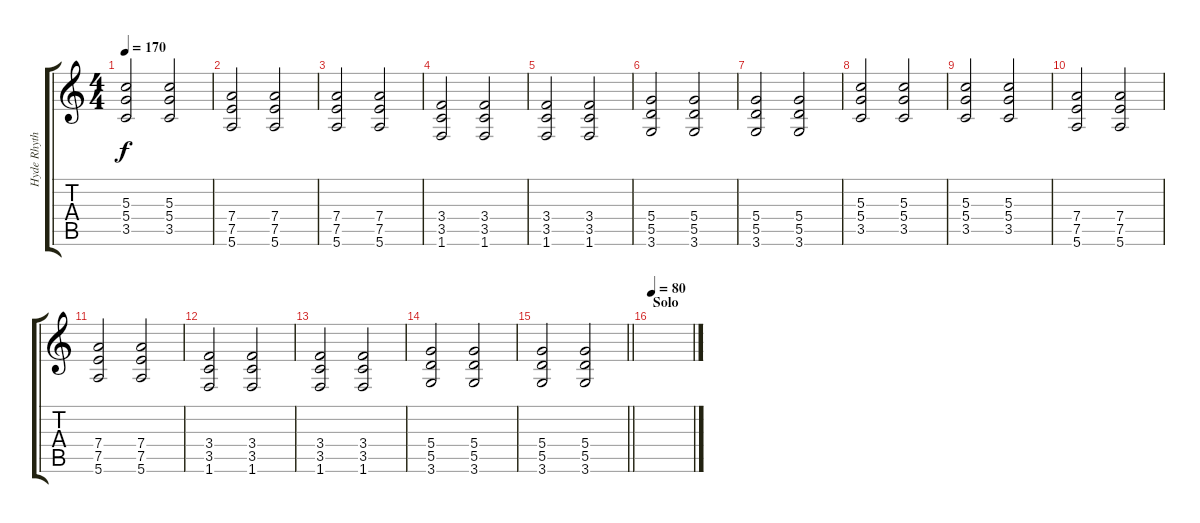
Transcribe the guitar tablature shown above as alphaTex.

\track ("Hyde Rhythm" "Hyde Rhyth") {instrument overdrivenguitar}
\staff {score tabs}
\tuning (E4 B3 G3 D3 A2 E2) {hide}
\ts (4 4)
\tempo 170
\clef g2
\ks c
(5.3 5.4 3.5).2{dy f} (5.3 5.4 3.5).2 |
(7.4 7.5 5.6).2 (7.4 7.5 5.6).2 |
(7.4 7.5 5.6).2 (7.4 7.5 5.6).2 |
(3.4 3.5 1.6).2 (3.4 3.5 1.6).2 |
(3.4 3.5 1.6).2 (3.4 3.5 1.6).2 |
(5.4 5.5 3.6).2 (5.4 5.5 3.6).2 |
(5.4 5.5 3.6).2 (5.4 5.5 3.6).2 |
(5.3 5.4 3.5).2 (5.3 5.4 3.5).2 |
(5.3 5.4 3.5).2 (5.3 5.4 3.5).2 |
(7.4 7.5 5.6).2 (7.4 7.5 5.6).2 |
(7.4 7.5 5.6).2 (7.4 7.5 5.6).2 |
(3.4 3.5 1.6).2 (3.4 3.5 1.6).2 |
(3.4 3.5 1.6).2 (3.4 3.5 1.6).2 |
(5.4 5.5 3.6).2 (5.4 5.5 3.6).2 |
\barLineRight lightlight
(5.4 5.5 3.6).2 (5.4 5.5 3.6).2 |
\section ("" "Solo")
\tempo 80
